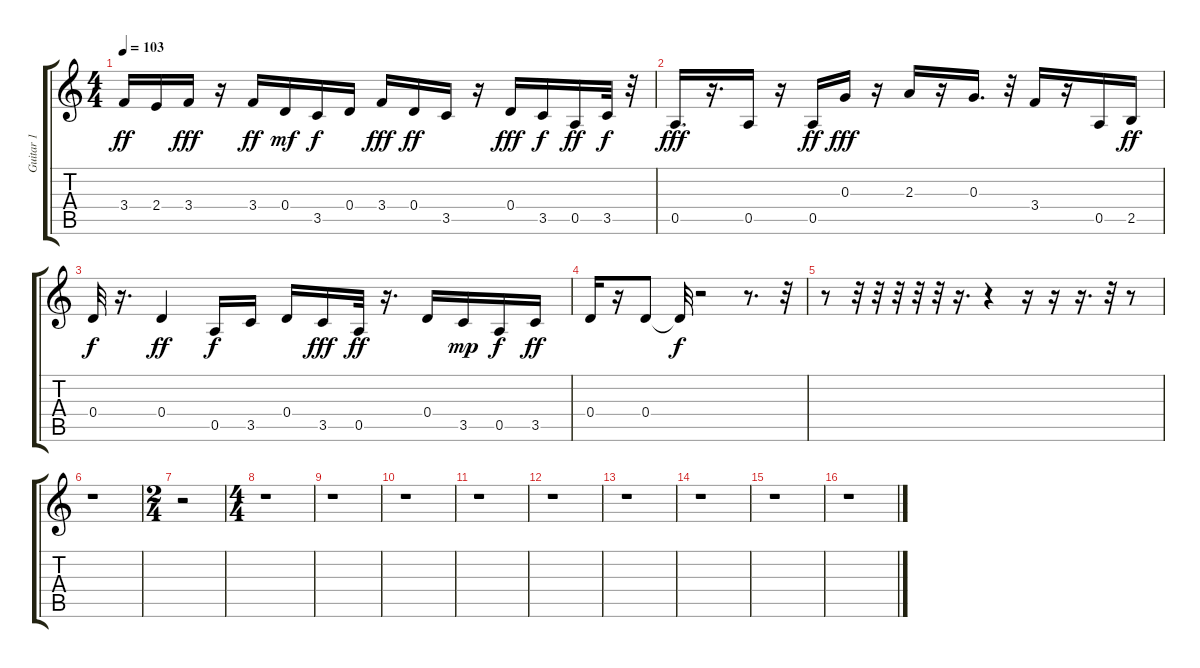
\track ("Guitar 1" "Guitar 1") {instrument overdrivenguitar}
\staff {score tabs}
\tuning (E4 B3 G3 D3 A2 E2) {hide}
\ts (4 4)
\tempo 103
\clef g2
\ks c
3.4.16{dy ff} 2.4.16 3.4.16{dy fff} r.16 3.4.16{dy ff} 0.4.16{dy mf} 3.5.16{dy f} 0.4.16 3.4.16{dy fff} 0.4.16{dy ff} 3.5.16 r.16 0.4.16{dy fff} 3.5.16{dy f} 0.5.16{dy ff} 3.5.32{dy f} r.32 |
0.5.16{d dy fff} r.16{d} 0.5.16 r.16 0.5.16{dy ff} 0.3.16{dy fff} r.16 2.3.16 r.16 0.3.16{d} r.32 3.4.16 r.16 0.5.16 2.5.16{dy ff} |
0.4.32{dy f} r.16{d} 0.4.4{dy ff} 0.5.16{dy f} 3.5.16 0.4.16 3.5.16{dy fff} 0.5.32{dy ff} r.16{d} 0.4.16 3.5.16{dy mp} 0.5.16{dy f} 3.5.16{dy ff} |
0.4.16 r.16 0.4.8 0.4{t}.32{dy f} r.2 r.8{d} r.32 |
r.8 r.32 r.32 r.32 r.32 r.32 r.16{d} r.4 r.16 r.16 r.16{d} r.32 r.8 |
r.1 |
\ts (2 4)
r.2 |
\ts (4 4)
r.1 |
r.1 |
r.1 |
r.1 |
r.1 |
r.1 |
r.1 |
r.1 |
r.1
